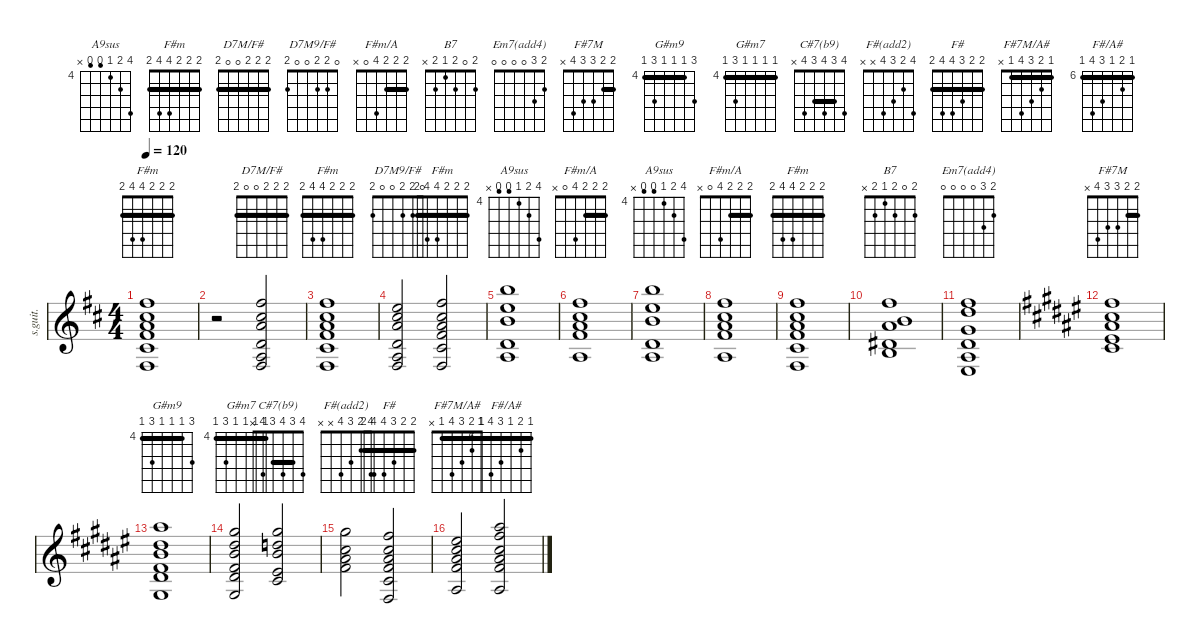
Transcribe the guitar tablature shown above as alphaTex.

\defaultSystemsLayout 4
\hideDynamics
\bracketExtendMode nobrackets
\otherSystemsTrackNameOrientation horizontal
\chordDiagramsInScore
\track ("Steel Guitar" "s.guit.") {instrument acousticguitarsteel}
\staff {score}
\tuning (E4 B3 G3 D3 A2 E2)
\chord ("A9sus" 7 5 4 3 3 x) {firstfret 4 showfingering false}
\chord ("F#m" 2 2 2 4 4 2) {showfingering false barre (2 2 2)}
\chord ("D7M/F#" 2 2 2 0 0 2) {showfingering false barre (2 2)}
\chord ("D7M9/F#" 0 2 2 0 0 2) {showfingering false}
\chord ("F#m/A" 2 2 2 4 0 x) {showfingering false barre (2 2)}
\chord ("B7" 2 0 2 1 2 x) {showfingering false}
\chord ("Em7(add4)" 2 3 0 0 0 0) {showfingering false}
\chord ("F#7M" 2 2 3 3 4 x) {showfingering false barre 2}
\chord ("G#m9" 6 4 4 4 6 4) {firstfret 4 showfingering false barre (4 4 4)}
\chord ("G#m7" 4 4 4 4 6 4) {firstfret 4 showfingering false barre (4 4 4 4)}
\chord ("C#7(b9)" 4 3 4 3 4 x) {showfingering false barre 3}
\chord ("F#(add2)" 4 2 3 4 x x) {showfingering false}
\chord ("F#" 2 2 3 4 4 2) {showfingering false barre (2 2)}
\chord ("F#7M/A#" 1 2 3 4 1 x) {showfingering false barre 1}
\chord ("F#/A#" 6 7 6 8 9 6) {firstfret 6 showfingering false barre (6 6)}
\ts (4 4)
\tempo 120
\clef g2
\ks d
(2.6{acc #} 4.5{acc #} 4.4{acc #} 2.3{acc forcenatural} 2.2{acc #} 2.1{acc #}).1{ch "F#m" dy mf beam Up} |
r.2{beam Down} (2.6{acc #} 0.5{acc forcenatural} 0.4{acc forcenatural} 2.3{acc forcenatural} 2.2{acc #} 2.1{acc #}).2{ch "D7M/F#" beam Up} |
(2.6{acc #} 4.5{acc #} 4.4{acc #} 2.3{acc forcenatural} 2.2{acc #} 2.1{acc #}).1{ch "F#m" beam Up} |
(2.6{acc #} 0.5{acc forcenatural} 0.4{acc forcenatural} 2.3{acc forcenatural} 2.2{acc #} 0.1{acc forcenatural}).2{ch "D7M9/F#" beam Up} (2.6{acc #} 4.5{acc #} 4.4{acc #} 2.3{acc forcenatural} 2.2{acc #} 2.1{acc #}).2{ch "F#m" beam Up} |
(0.5{acc forcenatural} 0.4{acc forcenatural} 4.3{acc forcenatural} 5.2{acc forcenatural} 7.1{acc forcenatural}).1{ch "A9sus" beam Up} |
(0.5{acc forcenatural} 4.4{acc #} 2.3{acc forcenatural} 2.2{acc #} 2.1{acc #}).1{ch "F#m/A" beam Up} |
(0.5{acc forcenatural} 0.4{acc forcenatural} 4.3{acc forcenatural} 5.2{acc forcenatural} 7.1{acc forcenatural}).1{ch "A9sus" beam Up} |
(0.5{acc forcenatural} 4.4{acc #} 2.3{acc forcenatural} 2.2{acc #} 2.1{acc #}).1{ch "F#m/A" beam Up} |
(2.6{acc #} 4.5{acc #} 4.4{acc #} 2.3{acc forcenatural} 2.2{acc #} 2.1{acc #}).1{ch "F#m" beam Up} |
(2.5{acc forcenatural} 1.4{acc #} 2.3{acc forcenatural} 0.2{acc forcenatural} 2.1{acc #}).1{ch "B7" beam Up} |
(0.6{acc forcenatural} 0.5{acc forcenatural} 0.4{acc forcenatural} 0.3{acc forcenatural} 3.2{acc forcenatural} 2.1{acc #}).1{ch "Em7(add4)" beam Up} |
\ks f#
(4.5{acc #} 3.4{acc #} 3.3{acc #} 2.2{acc #} 2.1{acc #}).1{ch "F#7M" beam Up} |
(4.6{acc #} 6.5{acc #} 4.4{acc #} 4.3{acc forcenatural} 4.2{acc #} 6.1{acc #}).1{ch "G#m9" beam Up} |
(4.6{acc #} 6.5{acc #} 4.4{acc #} 4.3{acc forcenatural} 4.2{acc #} 4.1{acc #}).2{ch "G#m7" beam Up} (4.5{acc #} 3.4{acc #} 4.3{acc forcenatural} 3.2{acc forcenatural} 4.1{acc #}).2{ch "C#7(b9)" beam Up} |
(4.4{acc #} 3.3{acc #} 2.2{acc #} 4.1{acc #}).2{ch "F#(add2)" beam Down} (2.6{acc #} 4.5{acc #} 4.4{acc #} 3.3{acc #} 2.2{acc #} 2.1{acc #}).2{ch "F#" beam Up} |
(1.5{acc #} 4.4{acc #} 3.3{acc #} 2.2{acc #} 1.1{acc #}).2{ch "F#7M/A#" beam Up} (6.6{acc #} 9.5{acc #} 8.4{acc #} 6.3{acc #} 7.2{acc #} 6.1{acc #}).2{ch "F#/A#" beam Up}
